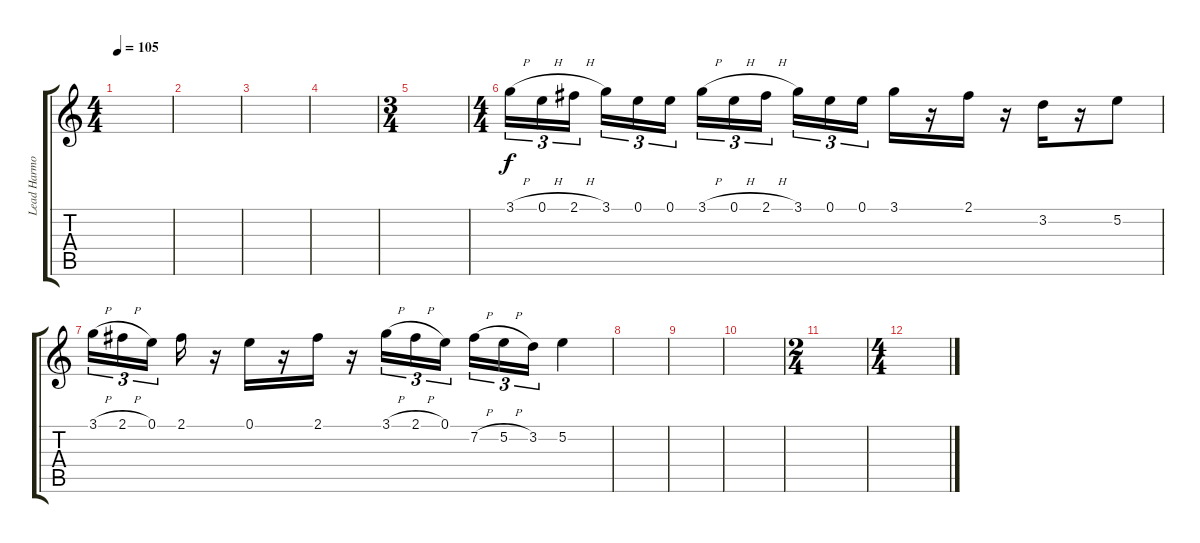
\track ("Lead Harmony" "Lead Harmo") {instrument distortionguitar}
\staff {score tabs}
\tuning (E4 B3 G3 D3 A2 E2) {hide}
\ts (4 4)
\tempo 105
\clef g2
\ks c
|
|
|
|
\ts (3 4)
|
\ts (4 4)
3.1{h}.16{tu (3 2) volume 13} 0.1{h}.16{tu (3 2)} 2.1{h}.16{tu (3 2)} 3.1.16{tu (3 2)} 0.1.16{tu (3 2)} 0.1.16{tu (3 2)} 3.1{h}.16{tu (3 2)} 0.1{h}.16{tu (3 2)} 2.1{h}.16{tu (3 2)} 3.1.16{tu (3 2)} 0.1.16{tu (3 2)} 0.1.16{tu (3 2)} 3.1.16 r.16 2.1.16 r.16 3.2.16 r.16 5.2.8 |
3.1{h}.16{tu (3 2)} 2.1{h}.16{tu (3 2)} 0.1.16{tu (3 2)} 2.1.16 r.16 0.1.16 r.16 2.1.16 r.16 3.1{h}.16{tu (3 2)} 2.1{h}.16{tu (3 2)} 0.1.16{tu (3 2)} 7.2{h}.16{tu (3 2)} 5.2{h}.16{tu (3 2)} 3.2.16{tu (3 2)} 5.2.4 |
|
|
|
\ts (2 4)
|
\ts (4 4)
